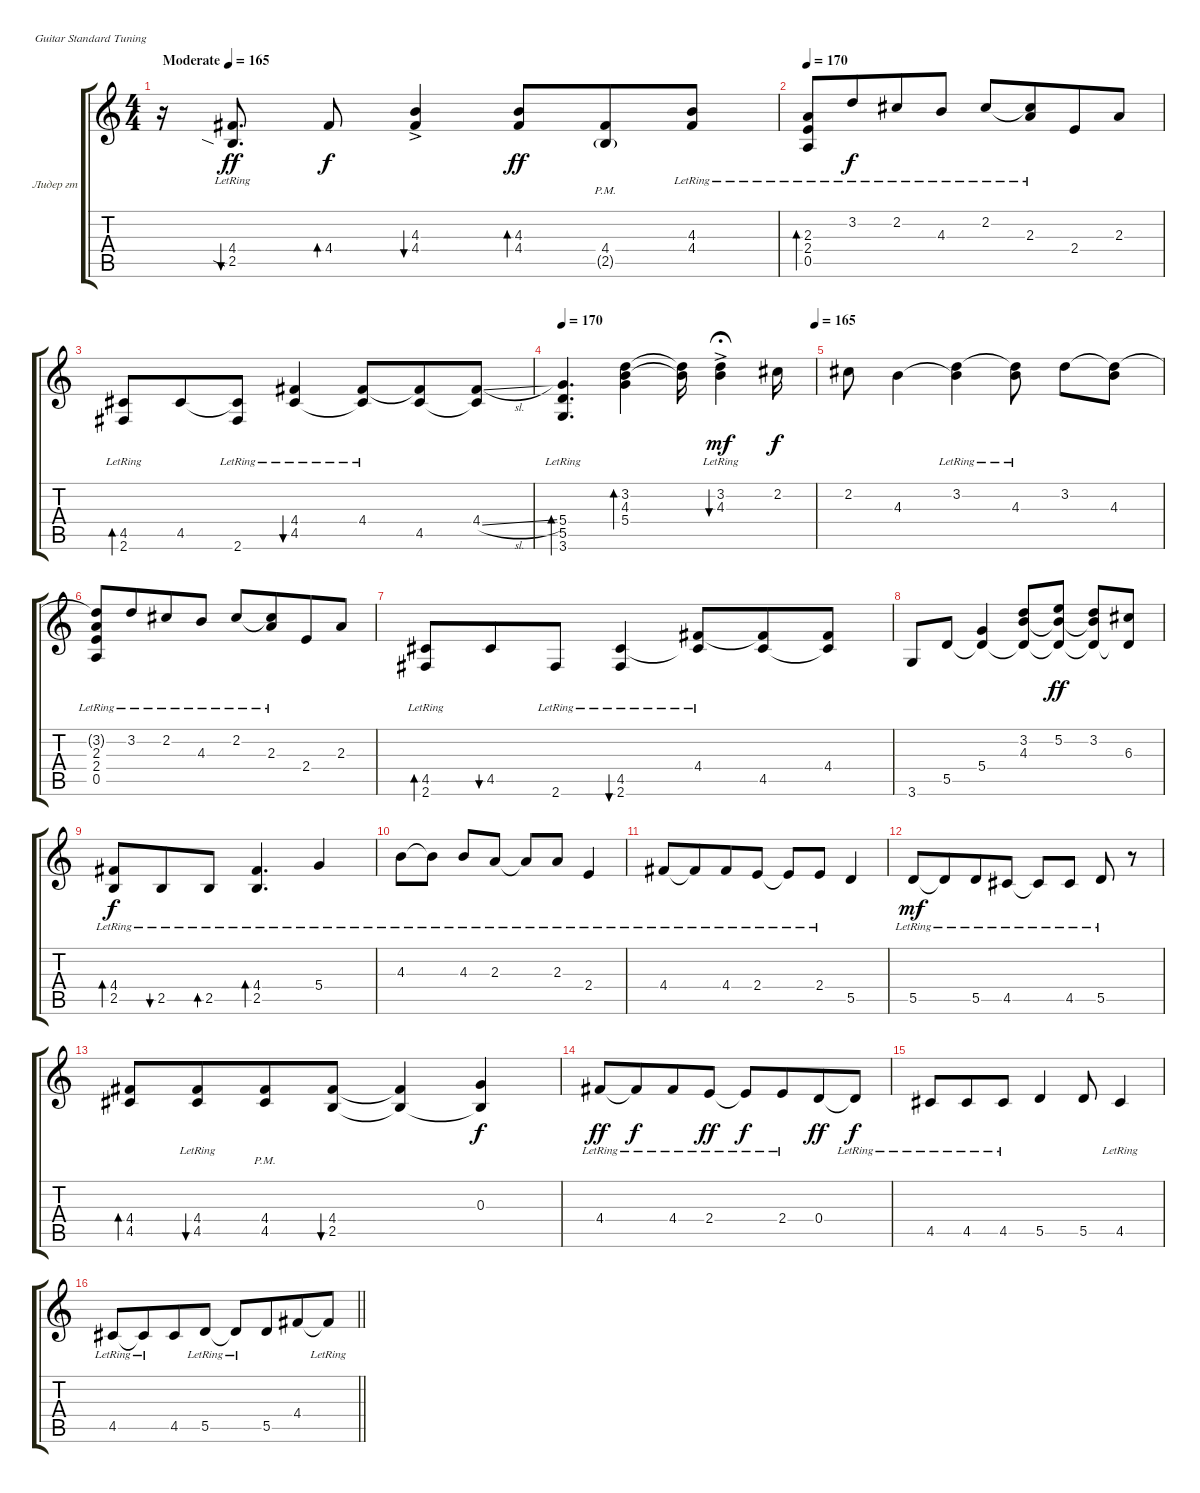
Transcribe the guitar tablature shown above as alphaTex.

\bracketExtendMode groupsimilarinstruments
\firstSystemTrackNameOrientation horizontal
\otherSystemsTrackNameOrientation horizontal
\track ("Юрий Каспарян" "Лидер гт") {instrument acousticguitarsteel}
\staff {score tabs}
\tuning (E4 B3 G3 D3 A2 E2)
\ts (4 4)
\beaming (8 2 2 2 2)
\tempo (165 "Moderate")
\clef g2
\ks c
r.16{dy ff instrument acousticguitarsteel} (2.5{sia lr} 4.4{lr}).8{d bu 49} 4.4.8{bd 30 dy f} (4.3{ac} 4.4).4{bu 56} (4.3 4.4).8{bd 30 dy ff beam merge} (4.4 2.5{g pm}).8 (4.4 4.3{lr}).8 |
\tempo 170
(2.3{lr} 2.4{lr} 0.5).8{bd 121} 3.2{lr}.8{dy f beam merge} 2.2{lr}.8 4.3{lr}.8 2.2{lr}.8 (2.2{lr t} 2.3).8{beam merge} 2.4.8 2.3.8 |
(4.5{lr} 2.6{lr}).8{bd 60} 4.5.8{beam merge} (4.5{t} 2.6{lr}).8 (4.4 4.5{lr}).4{bu 60} (4.4 4.5{lr t}).8{beam merge} (4.4{t} 4.5).8 (4.4{sl} 4.5{t}).8 |
\tempo 170
\tempo (165 1)
(5.4{lr} 5.5{lr} 3.6{lr}).4{d bd 60} (3.2 4.3 5.4).4{bd 237} (3.2{t} 4.3{t}).16 (3.2{ac lr} 4.3).4{bu 139 dy mf fermata (medium 0)} 2.2.16{dy f} |
2.2.8 4.3.4 (3.2{lr} 4.3{t}).4 (4.3 3.2{lr t}).8 3.2.8 (3.2{t} 4.3).8 |
(2.3{lr} 2.4{lr} 0.5 3.2{t}).8 3.2{lr}.8{beam merge} 2.2{lr}.8 4.3{lr}.8 2.2{lr}.8 (2.2{lr t} 2.3).8{beam merge} 2.4.8 2.3.8 |
(4.5{lr} 2.6{lr}).8{bd 60} 4.5.8{bu 120 beam merge} 2.6{lr}.8 (4.5{lr} 2.6).4{bu 60} (4.4 4.5{lr t}).8{beam merge} (4.4{t} 4.5).8 (4.4 4.5{t}).8 |
3.6.8 5.5.8 (5.4 5.5{t}).4 (3.2 4.3 5.5{t}).8 (5.2 4.3{t} 5.5{t}).8{dy ff} (3.2 4.3{t} 5.5{t}).8 (6.3 5.5{t}).8 |
(4.4{lr} 2.5{lr}).8{bd 60 dy f} 2.5{lr}.8{bu 60 beam merge} 2.5{lr}.8{bd 60} (4.4{lr} 2.5).4{d bd 120} 5.4{lr}.4 |
4.3{lr}.8 4.3{lr t}.8 4.3{lr}.8 2.3{lr}.8 2.3{lr t}.8 2.3{lr}.8 2.4{lr}.4 |
4.4{lr}.8{beam merge} 4.4{lr t}.8{beam merge} 4.4{lr}.8 2.4{lr}.8 2.4{lr t}.8 2.4{lr}.8 5.5.4 |
5.5{lr}.8{dy mf beam merge} 5.5{lr t}.8{beam merge} 5.5{lr}.8 4.5{lr}.8 4.5{lr t}.8 4.5{lr}.8 5.5{lr}.8 r.8 |
(4.4 4.5).8{bd 60} (4.4{lr} 4.5).8{bu 60 beam merge} (4.4{pm} 4.5{pm}).8 (4.4 2.5).8{bu 60} (4.4{t} 2.5{t}).4 (2.5{t} 0.3).4{dy f} |
4.4{lr}.8{dy ff} 4.4{lr t}.8{dy f beam merge} 4.4{lr}.8 2.4{lr}.8{dy ff} 2.4{lr t}.8{dy f} 2.4{lr}.8{beam merge} 0.4.8{dy ff} 0.4{lr t}.8{dy f} |
4.5{lr}.8 4.5{lr}.8{beam merge} 4.5{lr}.8 5.5.4 5.5.8 4.5{lr}.4 |
\barLineRight lightlight
4.5{lr}.8 4.5{lr t}.8{beam merge} 4.5.8 5.5{lr}.8 5.5{lr t}.8 5.5.8{beam merge} 4.4.8 4.4{lr t}.8
